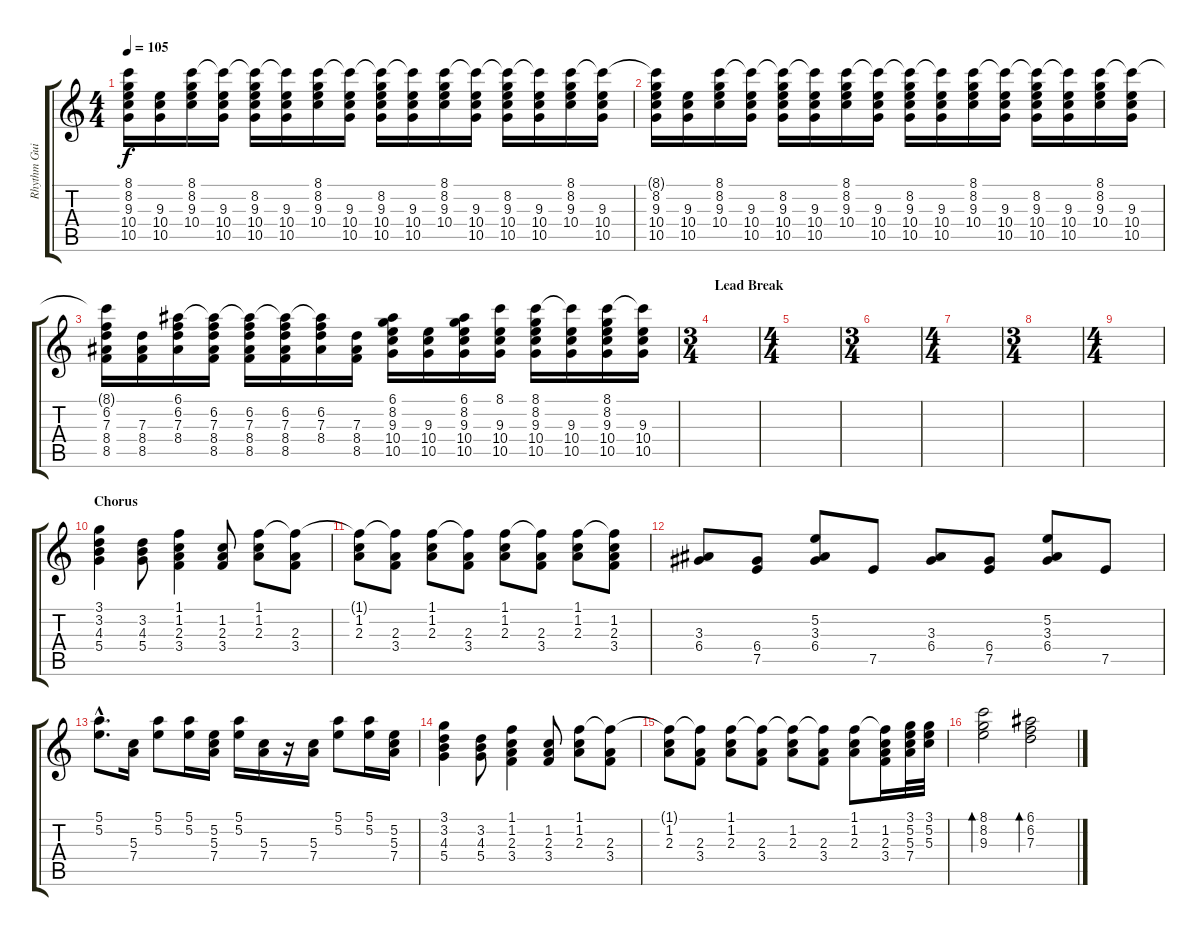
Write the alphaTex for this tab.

\track ("Rhythm Guitar" "Rhythm Gui") {instrument electricguitarclean}
\staff {score tabs}
\tuning (E4 B3 G3 D3 A2 E2) {hide}
\ts (4 4)
\tempo 105
\clef g2
\ks c
(8.1{t} 8.2 9.3 10.4 10.5).16{dy f} (9.3 10.4 10.5).16 (8.1 8.2 9.3 10.4).16 (8.1{t} 9.3 10.4 10.5).16 (8.1{t} 8.2 9.3 10.4 10.5).16 (8.1{t} 9.3 10.4 10.5).16 (8.1 8.2 9.3 10.4).16 (8.1{t} 9.3 10.4 10.5).16 (8.1{t} 8.2 9.3 10.4 10.5).16 (8.1{t} 9.3 10.4 10.5).16 (8.1 8.2 9.3 10.4).16 (8.1{t} 9.3 10.4 10.5).16 (8.1{t} 8.2 9.3 10.4 10.5).16 (8.1{t} 9.3 10.4 10.5).16 (8.1 8.2 9.3 10.4).16 (8.1{t} 9.3 10.4 10.5).16 |
(8.1{t} 8.2 9.3 10.4 10.5).16 (9.3 10.4 10.5).16 (8.1 8.2 9.3 10.4).16 (8.1{t} 9.3 10.4 10.5).16 (8.1{t} 8.2 9.3 10.4 10.5).16 (8.1{t} 9.3 10.4 10.5).16 (8.1 8.2 9.3 10.4).16 (8.1{t} 9.3 10.4 10.5).16 (8.1{t} 8.2 9.3 10.4 10.5).16 (8.1{t} 9.3 10.4 10.5).16 (8.1 8.2 9.3 10.4).16 (8.1{t} 9.3 10.4 10.5).16 (8.1{t} 8.2 9.3 10.4 10.5).16 (8.1{t} 9.3 10.4 10.5).16 (8.1 8.2 9.3 10.4).16 (8.1{t} 9.3 10.4 10.5).16 |
(8.1{t} 6.2 7.3 8.4 8.5).16 (7.3 8.4 8.5).16 (6.1 6.2 7.3 8.4).16 (6.1{t} 6.2 7.3 8.4 8.5).16 (6.1{t} 6.2 7.3 8.4 8.5).16 (6.1{t} 6.2 7.3 8.4 8.5).16 (6.1{t} 6.2 7.3 8.4).16 (7.3 8.4 8.5).16 (6.1 8.2 9.3 10.4 10.5).16 (9.3 10.4 10.5).16 (6.1 8.2 9.3 10.4 10.5).16 (8.1 9.3 10.4 10.5).16 (8.1 8.2 9.3 10.4 10.5).16 (8.1{t} 9.3 10.4 10.5).16 (8.1 8.2 9.3 10.4 10.5).16 (8.1{t} 9.3 10.4 10.5).16 |
\ts (3 4)
\section ("" "Lead Break")
|
\ts (4 4)
|
\ts (3 4)
|
\ts (4 4)
|
\ts (3 4)
|
\ts (4 4)
|
\section ("" "Chorus")
(3.1 3.2 4.3 5.4).4 (3.2 4.3 5.4).8 (1.1 1.2 2.3 3.4).4 (1.2 2.3 3.4).8 (1.1 1.2 2.3).8 (1.1{t} 2.3 3.4).8 |
(1.1{t} 1.2 2.3).8 (1.1{t} 2.3 3.4).8 (1.1 1.2 2.3).8 (1.1{t} 2.3 3.4).8 (1.1 1.2 2.3).8 (1.1{t} 2.3 3.4).8 (1.1 1.2 2.3).8 (1.1{t} 1.2 2.3 3.4).8 |
(3.3 6.4).8 (6.4 7.5).8 (5.2 3.3 6.4).8 7.5.8 (3.3 6.4).8 (6.4 7.5).8 (5.2 3.3 6.4).8 7.5.8 |
(5.1{hac} 5.2{hac}).8{d} (5.3 7.4).16 (5.1 5.2).8 (5.1 5.2).16 (5.2 5.3 7.4).16 (5.1 5.2).16 (5.3 7.4).16 r.16 (5.3 7.4).16 (5.1 5.2).8 (5.1 5.2).16 (5.2 5.3 7.4).16 |
(3.1 3.2 4.3 5.4).4 (3.2 4.3 5.4).8 (1.1 1.2 2.3 3.4).4 (1.2 2.3 3.4).8 (1.1 1.2 2.3).8 (1.1{t} 2.3 3.4).8 |
(1.1{t} 1.2 2.3).8 (1.1{t} 2.3 3.4).8 (1.1 1.2 2.3).8 (1.1{t} 2.3 3.4).8 (1.1{t} 1.2 2.3).8 (1.1{t} 2.3 3.4).8 (1.1 1.2 2.3).8 (1.1{t} 1.2 2.3 3.4).16 (3.1 5.2 5.3 7.4).32 (3.1 5.2 5.3).32 |
(8.1 8.2 9.3).2{bd 60} (6.1 6.2 7.3).2{bd 60}
